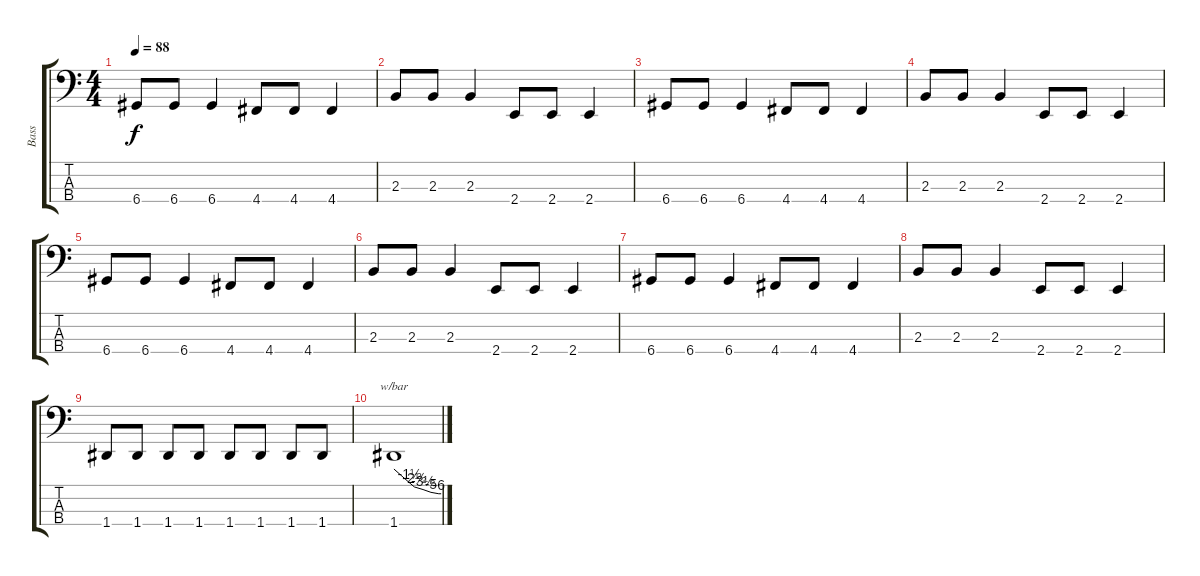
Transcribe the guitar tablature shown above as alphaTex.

\track ("Bass" "Bass") {instrument electricbassfinger}
\staff {score tabs}
\tuning (G2 D2 A1 D1) {hide}
\ts (4 4)
\tempo 88
\clef f4
\ks c
6.4.8{dy f} 6.4.8 6.4.4 4.4.8 4.4.8 4.4.4 |
2.3.8 2.3.8 2.3.4 2.4.8 2.4.8 2.4.4 |
6.4.8 6.4.8 6.4.4 4.4.8 4.4.8 4.4.4 |
2.3.8 2.3.8 2.3.4 2.4.8 2.4.8 2.4.4 |
6.4.8 6.4.8 6.4.4 4.4.8 4.4.8 4.4.4 |
2.3.8 2.3.8 2.3.4 2.4.8 2.4.8 2.4.4 |
6.4.8 6.4.8 6.4.4 4.4.8 4.4.8 4.4.4 |
2.3.8 2.3.8 2.3.4 2.4.8 2.4.8 2.4.4 |
1.4.8 1.4.8 1.4.8 1.4.8 1.4.8 1.4.8 1.4.8 1.4.8 |
1.4.1{tbe (custom default 0 0 20 -6 26 -10 37 -14 47 -20 57 -24 60 -24)}
